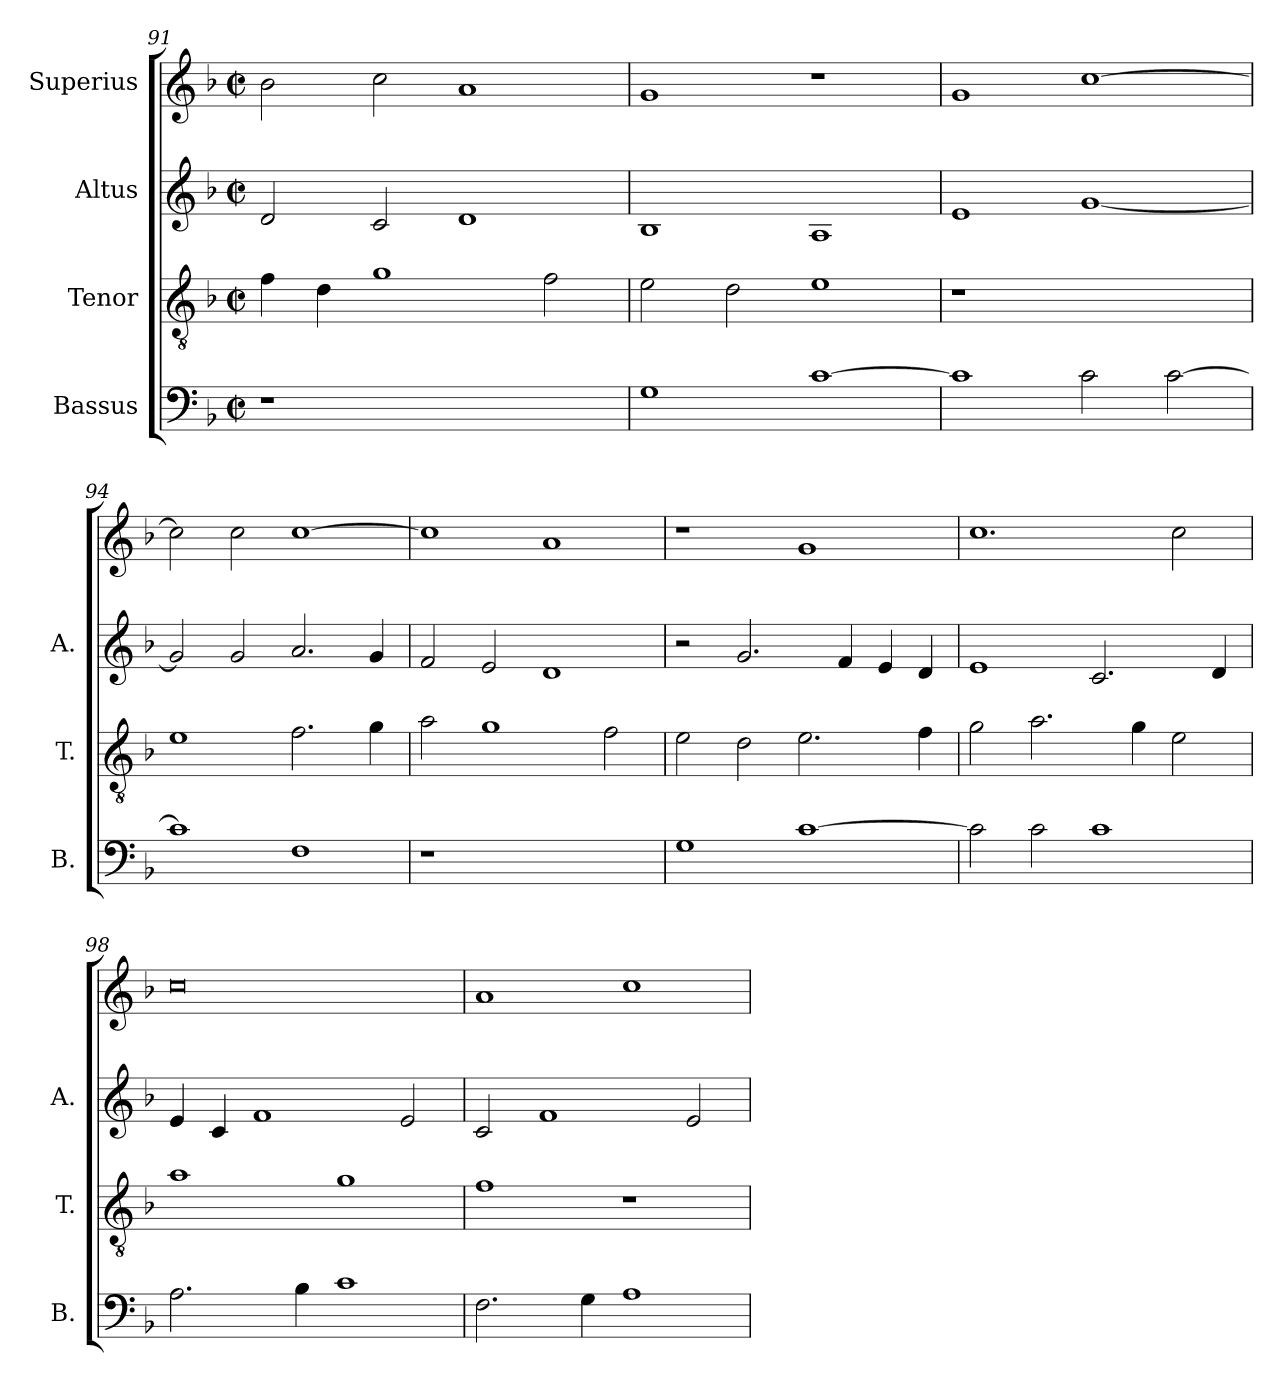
**kern	**kern	**kern	**kern
*part4	*part3	*part2	*part1
*staff4	*staff3	*staff2	*staff1
*I"Bassus	*I"Tenor	*I"Altus	*I"Superius
*I'B.	*I'T.	*I'A.	*
*clefF4	*clefGv2	*clefG2	*clefG2
*	*ITrd7c12	*	*
*k[b-]	*k[b-]	*k[b-]	*k[b-]
*F:	*F:	*F:	*F:
*M2/2	*M2/2	*M2/2	*M2/2
*met(c|)	*met(c|)	*met(c|)	*met(c|)
=91	=91	=91	=91
!LO:N:vis=1	!	!	!
1r	4Fi\	2di/	2b-i\
.	4Di\	.	.
.	1Gi	2ci/	2cci\
1ryy	.	1di	1ai
.	2Fi\	.	.
=92	=92	=92	=92
1Gi	2Ei\	1B-i	1gi
.	2Di\	.	.
[>1ci	1Ei	1Ai	1r
!!LO:PB:g=z
=93	=93	=93	=93
!	!LO:N:vis=1	!	!
1ci]	1r	1ei	1gi
2ci\	1ryy	[<1gi	[>1cci
[>2ci\	.	.	.
=94	=94	=94	=94
1ci]	1Ei	2gi/]	2cci\]
.	.	2gi/	2cci\
1Fi	2.Fi\	2.ai/	[>1cci
.	4Gi\	4gi/	.
=95	=95	=95	=95
!LO:N:vis=1	!	!	!
1r	2Ai\	2fi/	1cci]
.	1Gi	2ei/	.
1ryy	.	1di	1ai
.	2Fi\	.	.
=96	=96	=96	=96
1Gi	2Ei\	2r	1r
.	2Di\	2.gi/	.
[>1ci	2.Ei\	.	1gi
.	.	4fi/	.
.	.	4ei/	.
.	4Fi\	4di/	.
=97	=97	=97	=97
2ci\]	2Gi\	1ei	1.cci
2ci\	2.Ai\	.	.
1ci	.	2.ci/	.
.	4Gi\	.	.
.	2Ei\	.	2cci\
.	.	4di/	.
!!LO:LB:g=z
=98	=98	=98	=98
2.Ai\	1Ai	4ei/	0cci
.	.	4ci/	.
.	.	1fi	.
4B-i\	.	.	.
1ci	1Gi	.	.
.	.	2ei/	.
=99	=99	=99	=99
2.Fi\	1Fi	2ci/	1ai
.	.	1fi	.
4Gi\	.	.	.
1Ai	1r	.	1cci
.	.	2ei/	.
=	=	=	=
*-	*-	*-	*-
